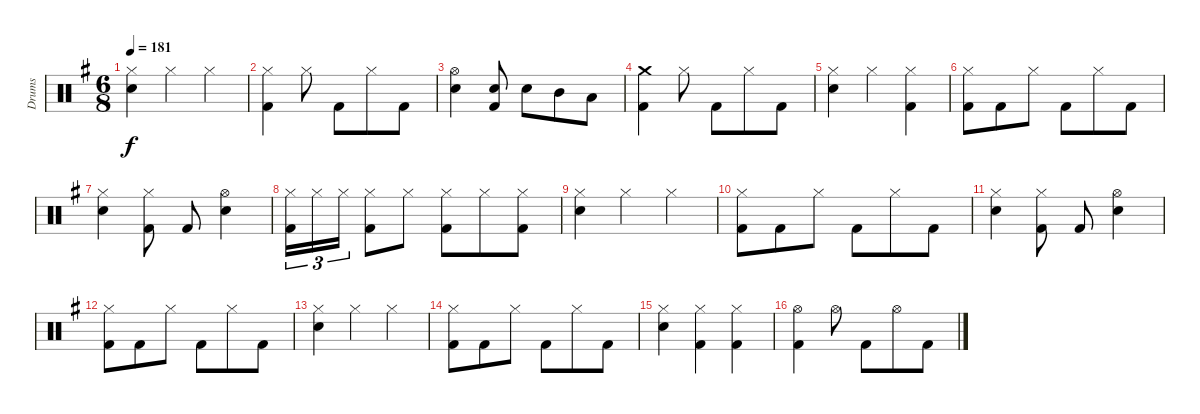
\track ("Drums" "Drums") {instrument percussion}
\staff {score}
\articulation defaults
\ts (6 8)
\tempo 181
\clef neutral
\ks eminor
("Hi-Hat (closed)" "Electric Snare (hit)").4{dy f} "Hi-Hat (closed)".4 "Hi-Hat (closed)".4 |
("Hi-Hat (closed)" "Kick (hit) 2").4 "Hi-Hat (closed)".8 "Kick (hit) 2".8 "Hi-Hat (closed)".8 "Kick (hit) 2".8 |
("Hi-Hat (open)" "Electric Snare (hit)").4 ("Electric Snare (hit)" "Kick (hit) 2").8 "Electric Snare (hit)".8 "Mid Tom (hit)".8 "Low Tom (hit)".8 |
("Crash medium (hit)" "Kick (hit) 2").4 "Hi-Hat (closed)".8 "Kick (hit) 2".8 "Hi-Hat (closed)".8 "Kick (hit) 2".8 |
("Hi-Hat (closed)" "Electric Snare (hit)").4 "Hi-Hat (closed)".4 ("Hi-Hat (closed)" "Kick (hit) 2").4 |
("Hi-Hat (closed)" "Kick (hit) 2").8 "Kick (hit) 2".8 "Hi-Hat (closed)".8 "Kick (hit) 2".8 "Hi-Hat (closed)".8 "Kick (hit) 2".8 |
("Hi-Hat (closed)" "Electric Snare (hit)").4 ("Hi-Hat (closed)" "Kick (hit) 2").8 "Kick (hit) 2".8 ("Hi-Hat (open)" "Electric Snare (hit)").4 |
("Hi-Hat (closed)" "Kick (hit) 2").16{tu (3 2)} "Hi-Hat (closed)".16{tu (3 2)} "Hi-Hat (closed)".16{tu (3 2)} ("Hi-Hat (closed)" "Kick (hit) 2").8 "Hi-Hat (closed)".8 ("Hi-Hat (closed)" "Kick (hit) 2").8 "Hi-Hat (closed)".8 ("Hi-Hat (closed)" "Kick (hit) 2").8 |
("Hi-Hat (closed)" "Electric Snare (hit)").4 "Hi-Hat (closed)".4 "Hi-Hat (closed)".4 |
("Hi-Hat (closed)" "Kick (hit) 2").8 "Kick (hit) 2".8 "Hi-Hat (closed)".8 "Kick (hit) 2".8 "Hi-Hat (closed)".8 "Kick (hit) 2".8 |
("Hi-Hat (closed)" "Electric Snare (hit)").4 ("Hi-Hat (closed)" "Kick (hit) 2").8 "Kick (hit) 2".8 ("Hi-Hat (open)" "Electric Snare (hit)").4 |
("Hi-Hat (closed)" "Kick (hit) 2").8 "Kick (hit) 2".8 "Hi-Hat (closed)".8 "Kick (hit) 2".8 "Hi-Hat (closed)".8 "Kick (hit) 2".8 |
("Hi-Hat (closed)" "Electric Snare (hit)").4 "Hi-Hat (closed)".4 "Hi-Hat (closed)".4 |
("Hi-Hat (closed)" "Kick (hit) 2").8 "Kick (hit) 2".8 "Hi-Hat (closed)".8 "Kick (hit) 2".8 "Hi-Hat (closed)".8 "Kick (hit) 2".8 |
("Hi-Hat (closed)" "Electric Snare (hit)").4 ("Hi-Hat (closed)" "Kick (hit) 2").4 ("Hi-Hat (closed)" "Kick (hit) 2").4 |
("Hi-Hat (open)" "Kick (hit) 2").4 "Hi-Hat (open)".8 "Kick (hit) 2".8 "Hi-Hat (open)".8 "Kick (hit) 2".8
